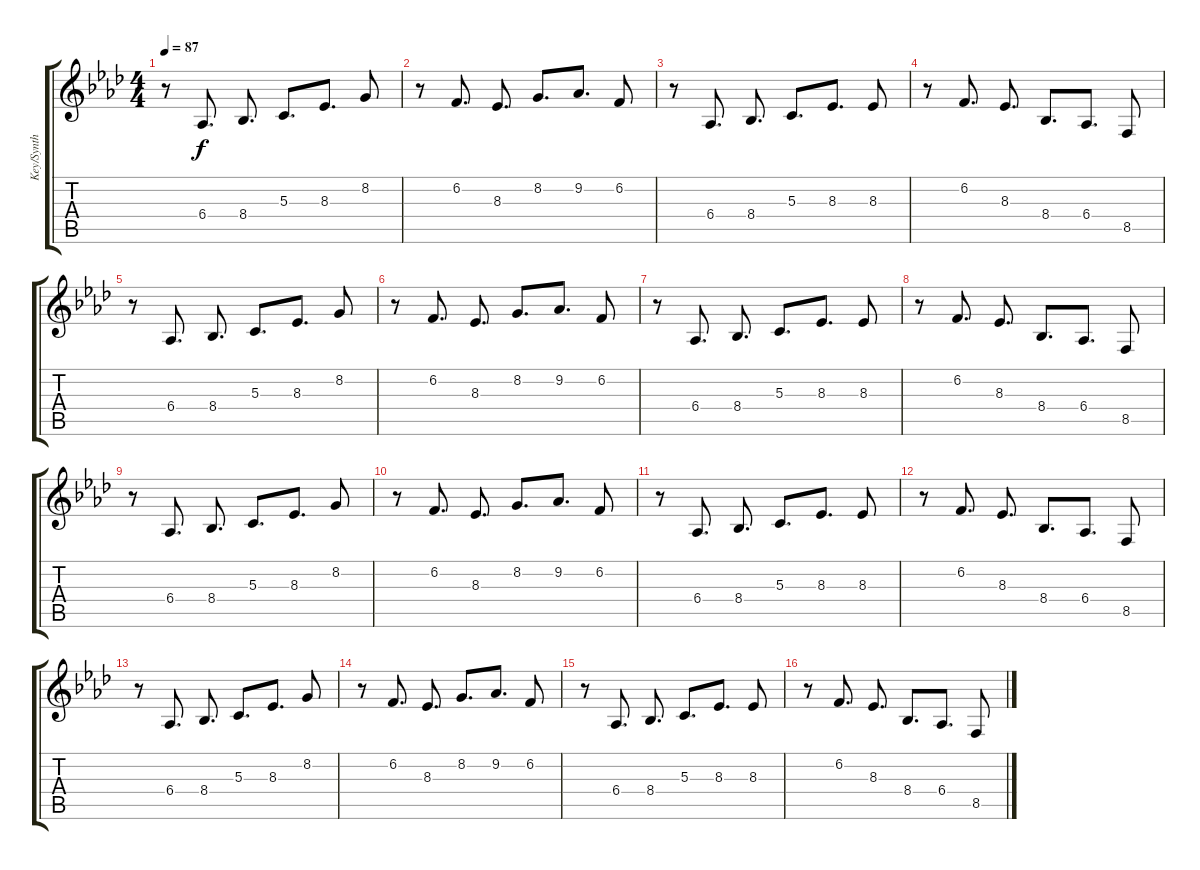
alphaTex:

\track ("Key/Synth 2" "Key/Synth ") {instrument synthstrings1}
\staff {score tabs}
\tuning (E4 B3 G3 D3 A2 E2) {hide}
\ts (4 4)
\tempo 87
\clef g2
\ks fminor
r.8{dy f} 6.4.8{d} 8.4.8{d} 5.3.8{d} 8.3.8{d} 8.2.8 |
r.8 6.2.8{d} 8.3.8{d} 8.2.8{d} 9.2.8{d} 6.2.8 |
r.8 6.4.8{d} 8.4.8{d} 5.3.8{d} 8.3.8{d} 8.3.8 |
r.8 6.2.8{d} 8.3.8{d} 8.4.8{d} 6.4.8{d} 8.5.8 |
r.8 6.4.8{d} 8.4.8{d} 5.3.8{d} 8.3.8{d} 8.2.8 |
r.8 6.2.8{d} 8.3.8{d} 8.2.8{d} 9.2.8{d} 6.2.8 |
r.8 6.4.8{d} 8.4.8{d} 5.3.8{d} 8.3.8{d} 8.3.8 |
r.8 6.2.8{d} 8.3.8{d} 8.4.8{d} 6.4.8{d} 8.5.8 |
r.8 6.4.8{d} 8.4.8{d} 5.3.8{d} 8.3.8{d} 8.2.8 |
r.8 6.2.8{d} 8.3.8{d} 8.2.8{d} 9.2.8{d} 6.2.8 |
r.8 6.4.8{d} 8.4.8{d} 5.3.8{d} 8.3.8{d} 8.3.8 |
r.8 6.2.8{d} 8.3.8{d} 8.4.8{d} 6.4.8{d} 8.5.8 |
r.8 6.4.8{d} 8.4.8{d} 5.3.8{d} 8.3.8{d} 8.2.8 |
r.8 6.2.8{d} 8.3.8{d} 8.2.8{d} 9.2.8{d} 6.2.8 |
r.8 6.4.8{d} 8.4.8{d} 5.3.8{d} 8.3.8{d} 8.3.8 |
r.8 6.2.8{d} 8.3.8{d} 8.4.8{d} 6.4.8{d} 8.5.8
